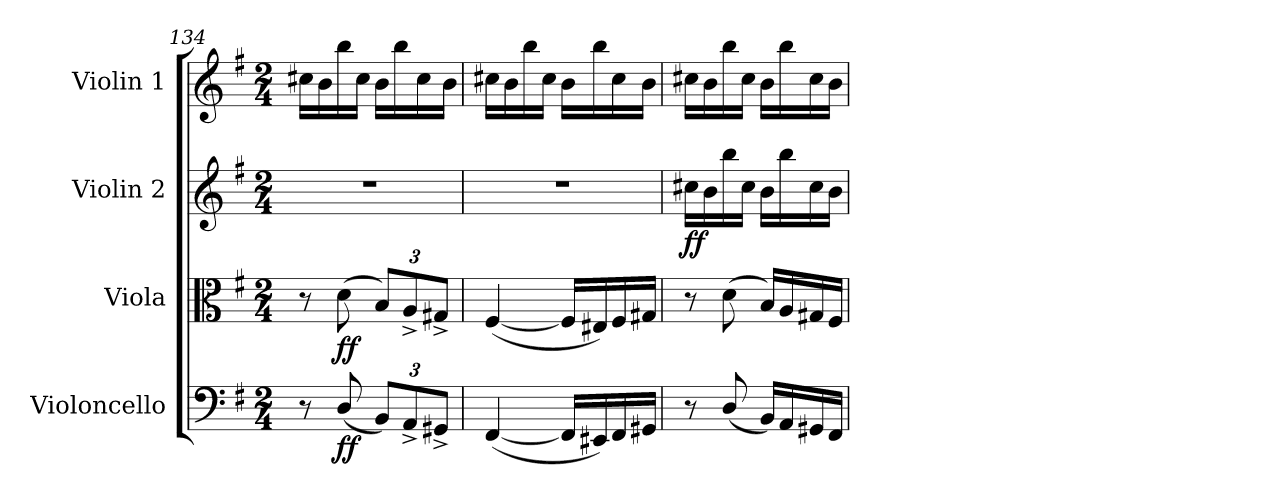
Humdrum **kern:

**kern	**dynam	**kern	**dynam	**kern	**dynam	**kern
*part4	*part4	*part3	*part3	*part2	*part2	*part1
*staff4	*staff4	*staff3	*staff3	*staff2	*staff2	*staff1
*I"Violoncello	*	*I"Viola	*	*I"Violin 2	*	*I"Violin 1
*I'Vc	*	*I'Vla	*	*I'Vln	*	*I'Vln
*clefF4	*	*clefC3	*	*clefG2	*	*clefG2
*k[f#]	*	*k[f#]	*	*k[f#]	*	*k[f#]
*M2/4	*	*M2/4	*	*M2/4	*	*M2/4
=134	=134	=134	=134	=134	=134	=134
8r	.	8r	.	2r	.	16cc#X\LL
.	.	.	.	.	.	16b\
!	!LO:DY:b	!	!LO:DY:b	!	!	!
(8D/	ff	(8d\	ff	.	.	16bb\
.	.	.	.	.	.	16cc#\JJ
*Xbrackettup	*	*Xbrackettup	*	*	*	*
12BB/L)	.	12B/L)	.	.	.	16b\LL
.	.	.	.	.	.	16bb\
12AA^/	.	12A^/	.	.	.	.
.	.	.	.	.	.	16cc#\
12GG#X^/J	.	12G#X^/J	.	.	.	.
.	.	.	.	.	.	16b\JJ
=135	=135	=135	=135	=135	=135	=135
([4FF#/	.	([4F#/	.	2r	.	16cc#X\LL
.	.	.	.	.	.	16b\
.	.	.	.	.	.	16bb\
.	.	.	.	.	.	16cc#\JJ
16FF#/LL]	.	16F#/LL]	.	.	.	16b\LL
16EE#X/)	.	16E#X/)	.	.	.	16bb\
16FF#/	.	16F#/	.	.	.	16cc#\
16GG#X/JJ	.	16G#X/JJ	.	.	.	16b\JJ
=136	=136	=136	=136	=136	=136	=136
!	!	!	!	!	!LO:DY:b	!
8r	.	8r	.	16cc#X\LL	ff	16cc#X\LL
.	.	.	.	16b\	.	16b\
(8D/	.	(8d\	.	16bb\	.	16bb\
.	.	.	.	16cc#\JJ	.	16cc#\JJ
16BB/LL)	.	16B/LL)	.	16b\LL	.	16b\LL
16AA/	.	16A/	.	16bb\	.	16bb\
16GG#X/	.	16G#X/	.	16cc#\	.	16cc#\
16FF#/JJ	.	16F#/JJ	.	16b\JJ	.	16b\JJ
=	=	=	=	=	=	=
*-	*-	*-	*-	*-	*-	*-
